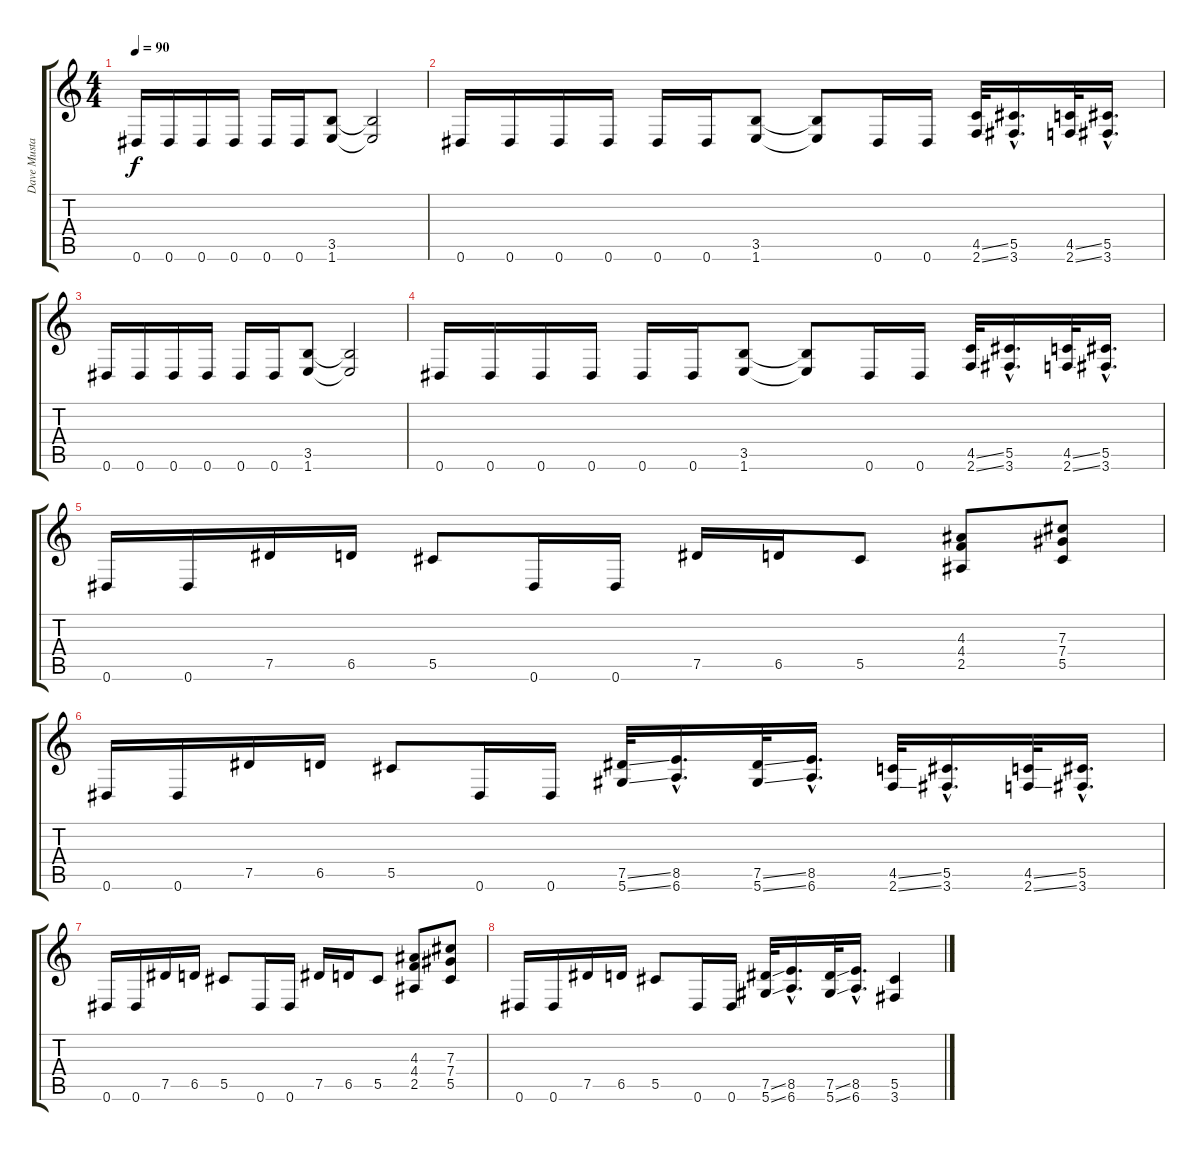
\track ("Dave Mustaine" "Dave Musta") {instrument distortionguitar}
\staff {score tabs}
\tuning (Eb4 Bb3 Gb3 Db3 Ab2 Eb2) {hide}
\ts (4 4)
\tempo 90
\clef g2
\ks c
0.6.16{dy f} 0.6.16 0.6.16 0.6.16 0.6.16 0.6.16 (3.5 1.6).8 (3.5{t} 1.6{t}).2 |
0.6.16 0.6.16 0.6.16 0.6.16 0.6.16 0.6.16 (3.5 1.6).8 (3.5{t} 1.6{t}).8 0.6.16 0.6.16 (4.5{ss} 2.6{ss}).32 (5.5{hac} 3.6{hac}).16{d} (4.5{ss} 2.6{ss}).32 (5.5{hac} 3.6{hac}).16{d} |
0.6.16 0.6.16 0.6.16 0.6.16 0.6.16 0.6.16 (3.5 1.6).8 (3.5{t} 1.6{t}).2 |
0.6.16 0.6.16 0.6.16 0.6.16 0.6.16 0.6.16 (3.5 1.6).8 (3.5{t} 1.6{t}).8 0.6.16 0.6.16 (4.5{ss} 2.6{ss}).32 (5.5{hac} 3.6{hac}).16{d} (4.5{ss} 2.6{ss}).32 (5.5{hac} 3.6{hac}).16{d} |
0.6.16 0.6.16 7.5.16 6.5.16 5.5.8 0.6.16 0.6.16 7.5.16 6.5.16 5.5.8 (4.3 4.4 2.5).8 (7.3 7.4 5.5).8 |
0.6.16 0.6.16 7.5.16 6.5.16 5.5.8 0.6.16 0.6.16 (7.5{ss} 5.6{ss}).32 (8.5{hac} 6.6{hac}).16{d} (7.5{ss} 5.6{ss}).32 (8.5{hac} 6.6{hac}).16{d} (4.5{ss} 2.6{ss}).32 (5.5{hac} 3.6{hac}).16{d} (4.5{ss} 2.6{ss}).32 (5.5{hac} 3.6{hac}).16{d} |
0.6.16 0.6.16 7.5.16 6.5.16 5.5.8 0.6.16 0.6.16 7.5.16 6.5.16 5.5.8 (4.3 4.4 2.5).8 (7.3 7.4 5.5).8 |
0.6.16 0.6.16 7.5.16 6.5.16 5.5.8 0.6.16 0.6.16 (7.5{ss} 5.6{ss}).32 (8.5{hac} 6.6{hac}).16{d} (7.5{ss} 5.6{ss}).32 (8.5{hac} 6.6{hac}).16{d} (5.5 3.6).4
